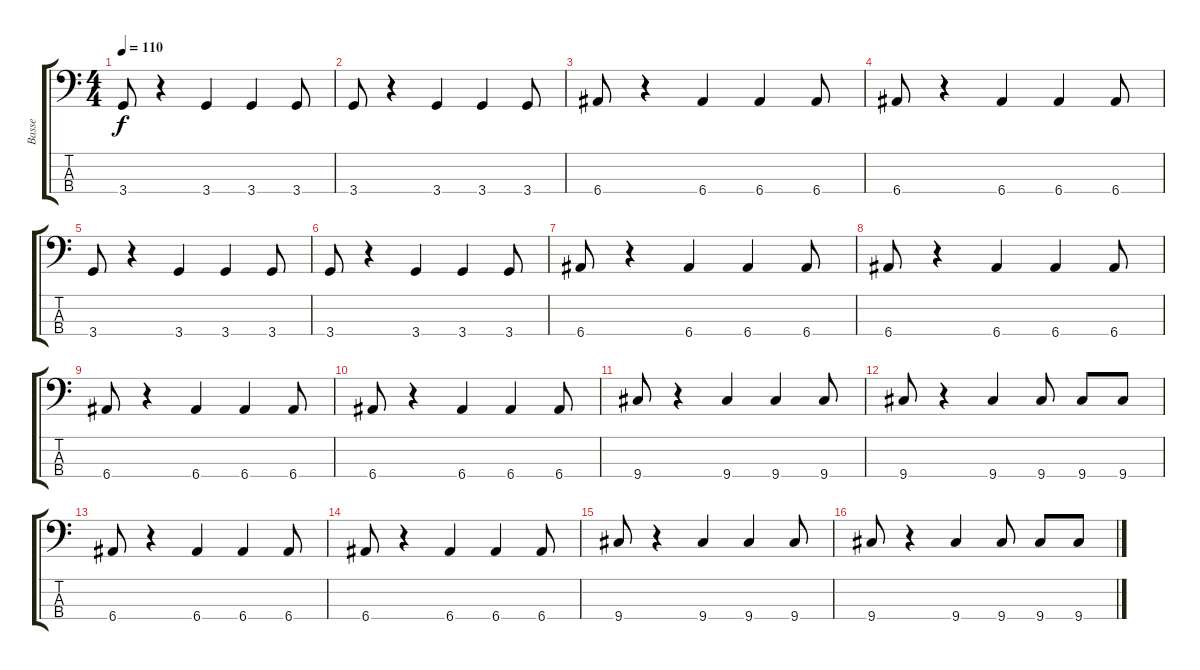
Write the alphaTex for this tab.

\track ("Basse" "Basse") {instrument electricbassfinger}
\staff {score tabs}
\tuning (G2 D2 A1 E1) {hide}
\ts (4 4)
\tempo 110
\clef f4
\ks c
3.4.8{dy f} r.4 3.4.4 3.4.4 3.4.8 |
3.4.8 r.4 3.4.4 3.4.4 3.4.8 |
6.4.8 r.4 6.4.4 6.4.4 6.4.8 |
6.4.8 r.4 6.4.4 6.4.4 6.4.8 |
3.4.8 r.4 3.4.4 3.4.4 3.4.8 |
3.4.8 r.4 3.4.4 3.4.4 3.4.8 |
6.4.8 r.4 6.4.4 6.4.4 6.4.8 |
6.4.8 r.4 6.4.4 6.4.4 6.4.8 |
6.4.8 r.4 6.4.4 6.4.4 6.4.8 |
6.4.8 r.4 6.4.4 6.4.4 6.4.8 |
9.4.8 r.4 9.4.4 9.4.4 9.4.8 |
9.4.8 r.4 9.4.4 9.4.8 9.4.8 9.4.8 |
6.4.8 r.4 6.4.4 6.4.4 6.4.8 |
6.4.8 r.4 6.4.4 6.4.4 6.4.8 |
9.4.8 r.4 9.4.4 9.4.4 9.4.8 |
9.4.8 r.4 9.4.4 9.4.8 9.4.8 9.4.8
